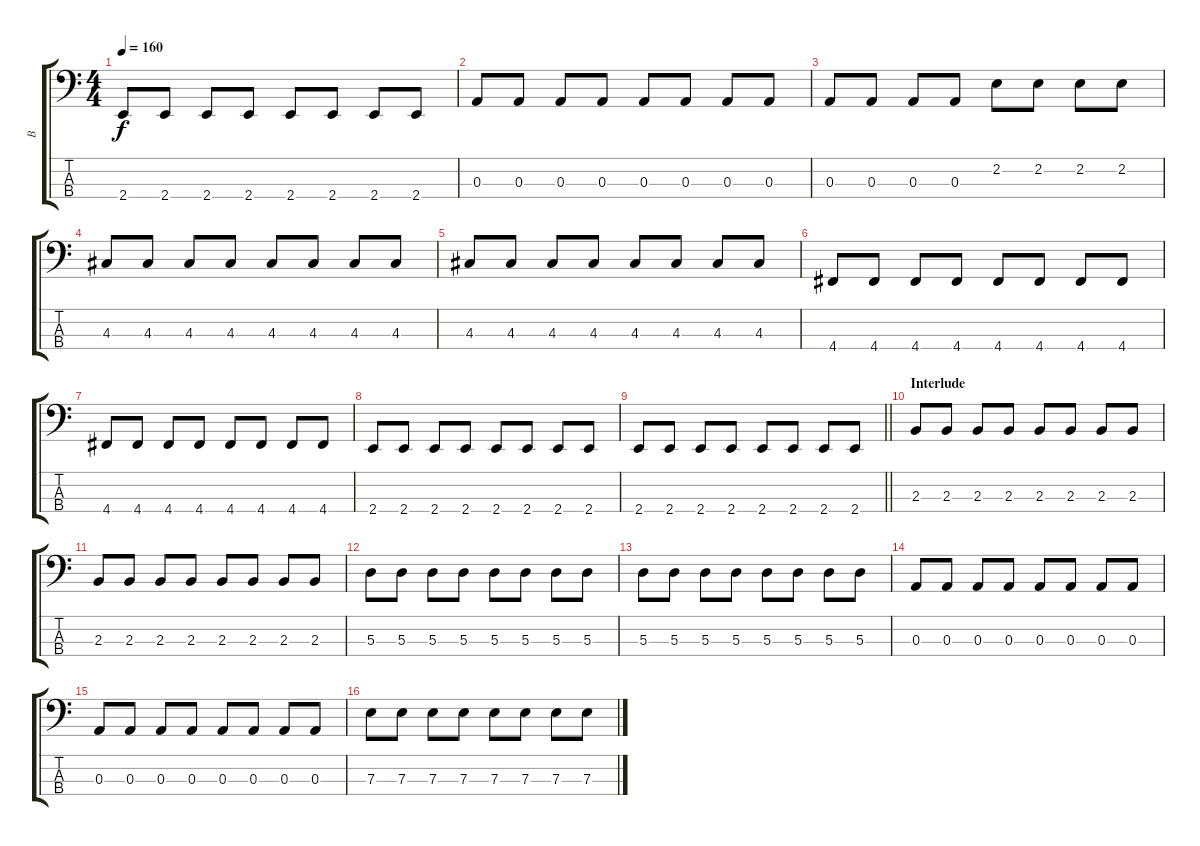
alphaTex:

\track ("B" "B") {instrument electricbasspick}
\staff {score tabs}
\tuning (G2 D2 A1 D1) {hide}
\ts (4 4)
\tempo 160
\clef f4
\ks c
2.4.8{dy f} 2.4.8 2.4.8 2.4.8 2.4.8 2.4.8 2.4.8 2.4.8 |
0.3.8 0.3.8 0.3.8 0.3.8 0.3.8 0.3.8 0.3.8 0.3.8 |
0.3.8 0.3.8 0.3.8 0.3.8 2.2.8 2.2.8 2.2.8 2.2.8 |
4.3.8 4.3.8 4.3.8 4.3.8 4.3.8 4.3.8 4.3.8 4.3.8 |
4.3.8 4.3.8 4.3.8 4.3.8 4.3.8 4.3.8 4.3.8 4.3.8 |
4.4.8 4.4.8 4.4.8 4.4.8 4.4.8 4.4.8 4.4.8 4.4.8 |
4.4.8 4.4.8 4.4.8 4.4.8 4.4.8 4.4.8 4.4.8 4.4.8 |
2.4.8 2.4.8 2.4.8 2.4.8 2.4.8 2.4.8 2.4.8 2.4.8 |
\barLineRight lightlight
2.4.8 2.4.8 2.4.8 2.4.8 2.4.8 2.4.8 2.4.8 2.4.8 |
\section ("" "Interlude")
2.3.8 2.3.8 2.3.8 2.3.8 2.3.8 2.3.8 2.3.8 2.3.8 |
2.3.8 2.3.8 2.3.8 2.3.8 2.3.8 2.3.8 2.3.8 2.3.8 |
5.3.8 5.3.8 5.3.8 5.3.8 5.3.8 5.3.8 5.3.8 5.3.8 |
5.3.8 5.3.8 5.3.8 5.3.8 5.3.8 5.3.8 5.3.8 5.3.8 |
0.3.8 0.3.8 0.3.8 0.3.8 0.3.8 0.3.8 0.3.8 0.3.8 |
0.3.8 0.3.8 0.3.8 0.3.8 0.3.8 0.3.8 0.3.8 0.3.8 |
7.3.8 7.3.8 7.3.8 7.3.8 7.3.8 7.3.8 7.3.8 7.3.8
